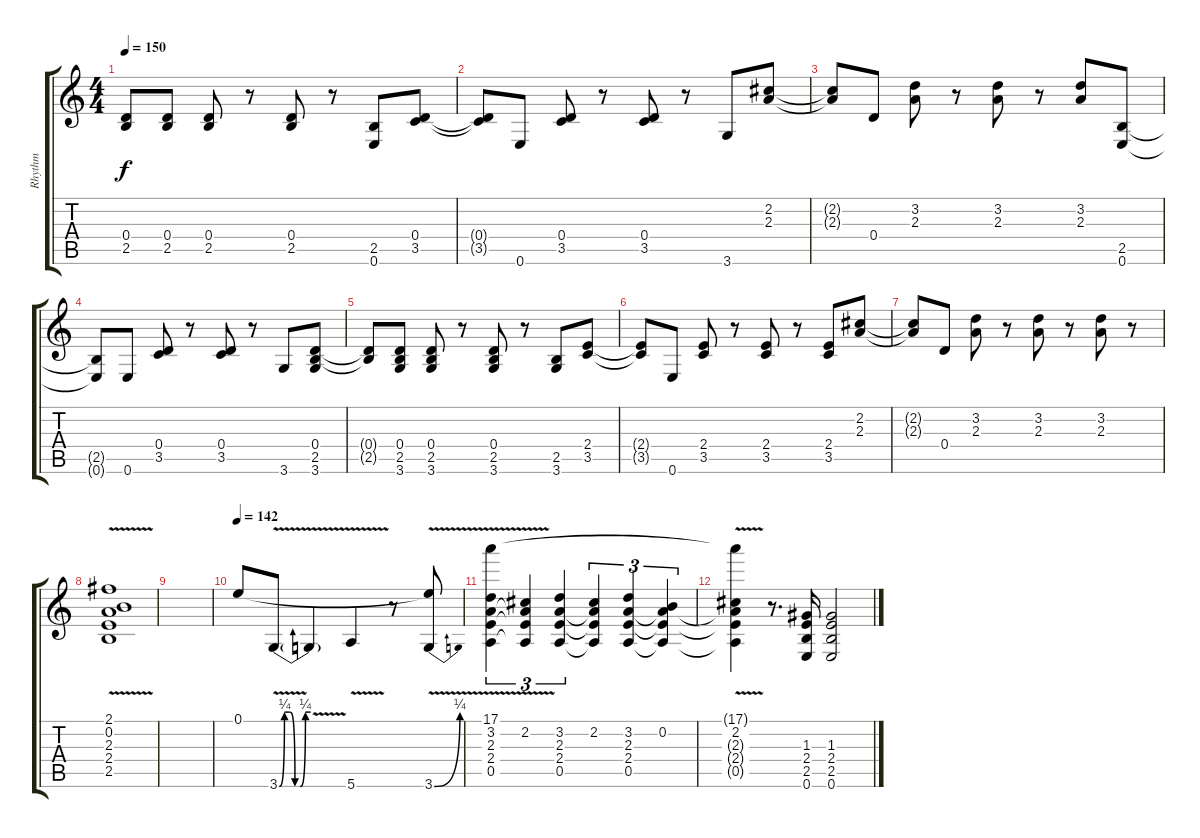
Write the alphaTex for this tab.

\track ("Rhythm" "Rhythm") {instrument overdrivenguitar}
\staff {score tabs}
\tuning (E4 B3 G3 D3 A2 E2) {hide}
\ts (4 4)
\tempo 150
\clef g2
\ks c
(0.4{t} 2.5{t}).8{dy f} (0.4 2.5).8 (0.4 2.5).8 r.8 (0.4 2.5).8 r.8 (2.5 0.6).8 (0.4 3.5).8 |
(0.4{t} 3.5{t}).8 0.6.8 (0.4 3.5).8 r.8 (0.4 3.5).8 r.8 3.6.8 (2.2 2.3).8 |
(2.2{t} 2.3{t}).8 0.4.8 (3.2 2.3).8 r.8 (3.2 2.3).8 r.8 (3.2 2.3).8 (2.5 0.6).8 |
(2.5{t} 0.6{t}).8 0.6.8 (0.4 3.5).8 r.8 (0.4 3.5).8 r.8 3.6.8 (0.4 2.5 3.6).8 |
(0.4{t} 2.5{t}).8 (0.4 2.5 3.6).8 (0.4 2.5 3.6).8 r.8 (0.4 2.5 3.6).8 r.8 (2.5 3.6).8 (2.4 3.5).8 |
(2.4{t} 3.5{t}).8 0.6.8 (2.4 3.5).8 r.8 (2.4 3.5).8 r.8 (2.4 3.5).8 (2.2 2.3).8 |
(2.2{t} 2.3{t}).8 0.4.8 (3.2 2.3).8 r.8 (3.2 2.3).8 r.8 (3.2 2.3).8 r.8 |
(2.1{v} 0.2{v} 2.3{v} 2.4{v} 2.5{v}).1 |
|
\tempo 142
0.1.8 3.6{be (custom 0 0 10 1 20 1 30 0 40 0 50 1 60 1) v}.8 3.6{v t}.4 5.6{v}.4 r.8 (0.1{v t} 3.6{be (bend 0 0 60 1) v}).8 |
(17.1{v} 3.2{v} 2.3{v} 2.4{v} 0.5{v}).4{tu (3 2)} (2.2 2.3{t} 2.4{t} 0.5{t}).4{tu (3 2)} (3.2 2.3 2.4 0.5).4{tu (3 2)} (2.2 2.3{t} 2.4{t} 0.5{t}).4{tu (3 2)} (3.2 2.3 2.4 0.5).4{tu (3 2)} (0.2 2.3{t} 2.4{t} 0.5{t}).4{tu (3 2)} |
(17.1{v t} 2.2{v} 2.3{v t} 2.4{v t} 0.5{v t}).4 r.8{d} (1.3 2.4 2.5 0.6).16 (1.3 2.4 2.5 0.6).2
